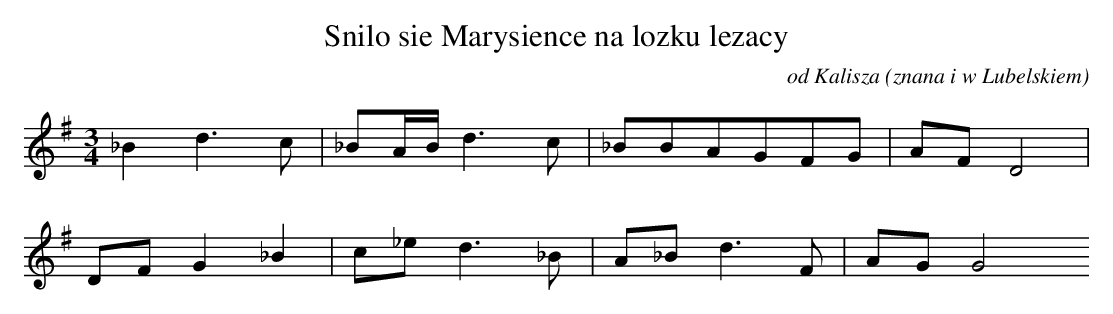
X:1
T: Snilo sie Marysience na lozku lezacy
O: od Kalisza (znana i w Lubelskiem)
M: 3/4
L: 1/16
K: G
_B4d6c2 | _B2ABd6c2 | _B2B2A2G2F2G2 | A2F2D8 |
D2F2G4_B4 | c2_e2d6_B2 | A2_B2d6F2 | A2G2G8
